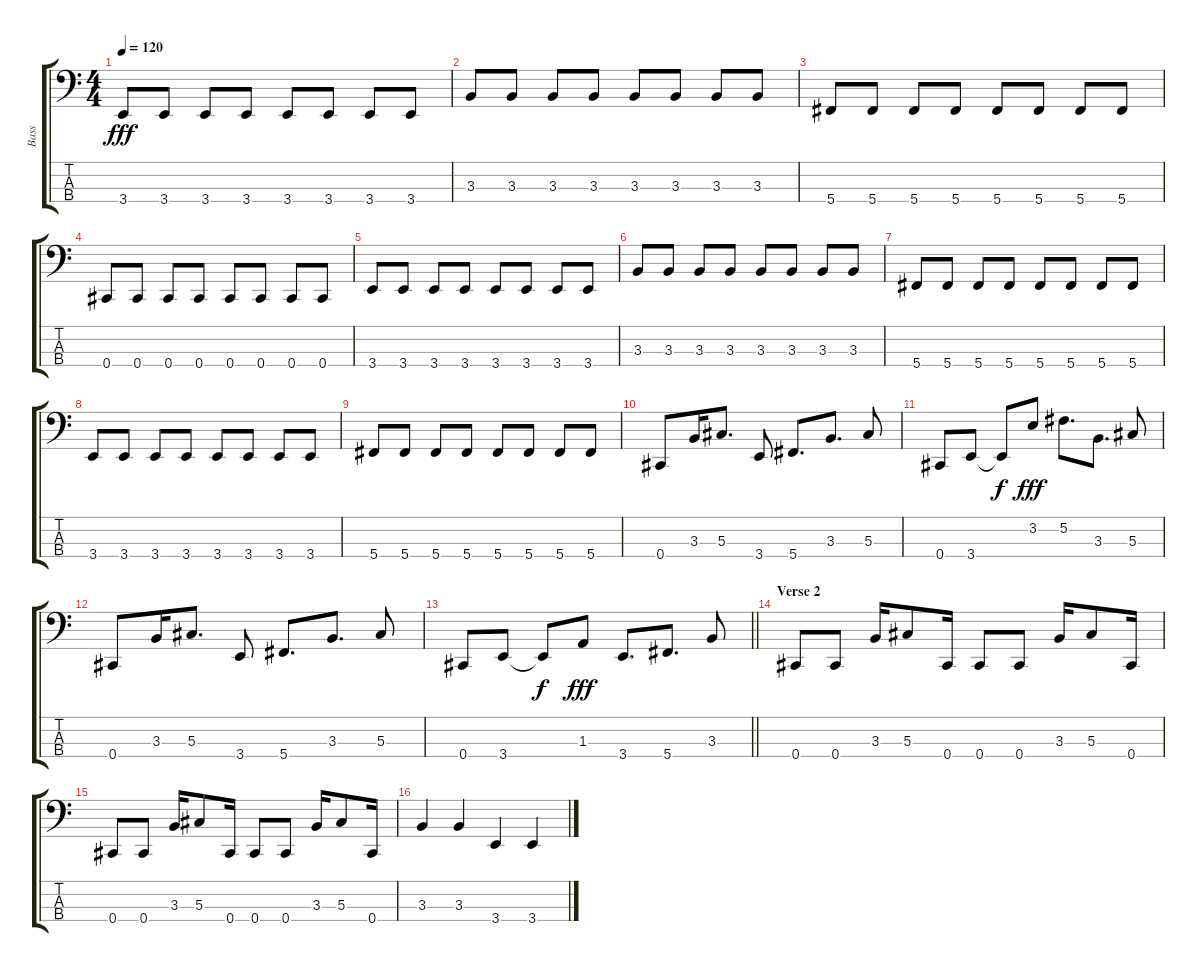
\track ("Bass" "Bass") {instrument electricbasspick}
\staff {score tabs}
\tuning (Gb2 Db2 Ab1 Db1) {hide}
\ts (4 4)
\tempo 120
\clef f4
\ks c
3.4.8{dy fff} 3.4.8 3.4.8 3.4.8 3.4.8 3.4.8 3.4.8 3.4.8 |
3.3.8 3.3.8 3.3.8 3.3.8 3.3.8 3.3.8 3.3.8 3.3.8 |
5.4.8 5.4.8 5.4.8 5.4.8 5.4.8 5.4.8 5.4.8 5.4.8 |
0.4.8 0.4.8 0.4.8 0.4.8 0.4.8 0.4.8 0.4.8 0.4.8 |
3.4.8 3.4.8 3.4.8 3.4.8 3.4.8 3.4.8 3.4.8 3.4.8 |
3.3.8 3.3.8 3.3.8 3.3.8 3.3.8 3.3.8 3.3.8 3.3.8 |
5.4.8 5.4.8 5.4.8 5.4.8 5.4.8 5.4.8 5.4.8 5.4.8 |
3.4.8 3.4.8 3.4.8 3.4.8 3.4.8 3.4.8 3.4.8 3.4.8 |
5.4.8 5.4.8 5.4.8 5.4.8 5.4.8 5.4.8 5.4.8 5.4.8 |
0.4.8 3.3.16 5.3.8{d} 3.4.8 5.4.8{d} 3.3.8{d} 5.3.8 |
0.4.8 3.4.8 3.4{t}.8{dy f} 3.2.8{dy fff} 5.2.8{d} 3.3.8{d} 5.3.8 |
0.4.8 3.3.16 5.3.8{d} 3.4.8 5.4.8{d} 3.3.8{d} 5.3.8 |
\barLineRight lightlight
0.4.8 3.4.8 3.4{t}.8{dy f} 1.3.8{dy fff} 3.4.8{d} 5.4.8{d} 3.3.8 |
\section ("" "Verse 2")
0.4.8 0.4.8 3.3.16 5.3.8 0.4.16 0.4.8 0.4.8 3.3.16 5.3.8 0.4.16 |
0.4.8 0.4.8 3.3.16 5.3.8 0.4.16 0.4.8 0.4.8 3.3.16 5.3.8 0.4.16 |
3.3.4 3.3.4 3.4.4 3.4.4
